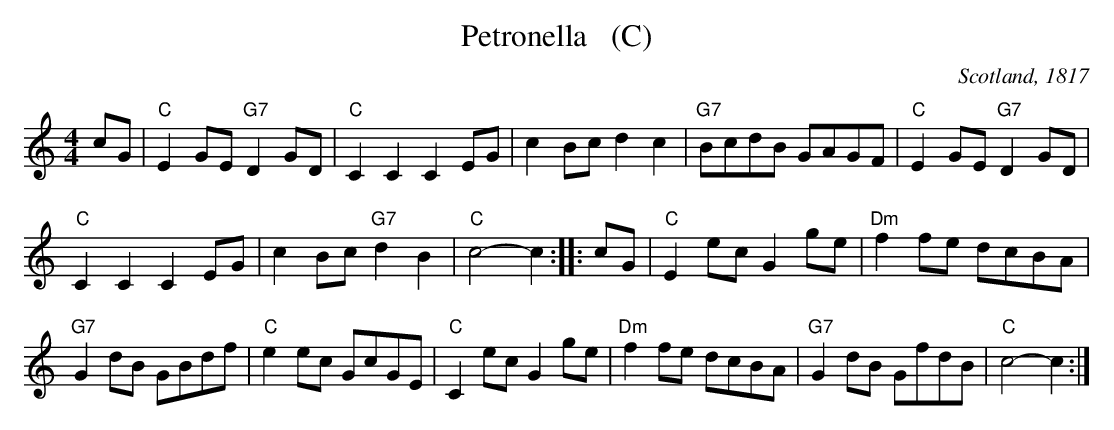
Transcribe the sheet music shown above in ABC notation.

X:1
T: Petronella   (C)
O: Scotland, 1817
M: 4/4
K: C
cG |\
"C"E2GE "G7"D2GD | "C"C2C2 C2EG | c2Bc d2c2 | "G7"BcdB GAGF | "C"E2GE "G7"D2GD |
"C"C2C2 C2EG | c2Bc "G7"d2B2 | "C"c4- c2 :: cG | "C"E2ec G2ge | "Dm"f2fe dcBA |
"G7"G2dB GBdf | "C"e2ec GcGE | "C"C2ec G2ge | "Dm"f2fe dcBA | "G7"G2dB GfdB | "C"c4- c2 :|
